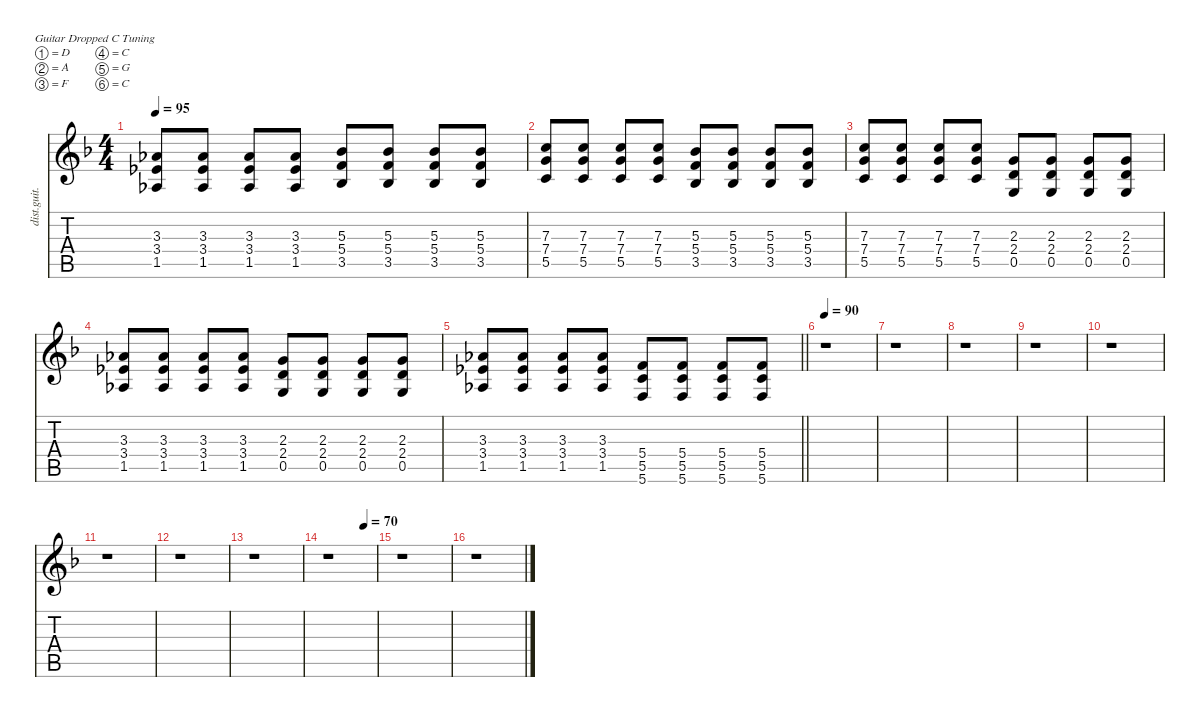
\defaultSystemsLayout 4
\hideDynamics
\bracketExtendMode nobrackets
\otherSystemsTrackNameOrientation horizontal
\track ("Emppu(Disto)" "dist.guit.") {instrument distortionguitar}
\staff {score tabs}
\tuning (D4 A3 F3 C3 G2 C2)
\ts (4 4)
\tempo 95
\clef g2
\ks f
(3.3 3.4 1.5).8{dy f} (3.3 3.4 1.5).8 (3.3 3.4 1.5).8 (3.3 3.4 1.5).8 (5.3 5.4 3.5).8 (5.3 5.4 3.5).8 (5.3 5.4 3.5).8 (5.3 5.4 3.5).8 |
(7.3 7.4 5.5).8 (7.3 7.4 5.5).8 (7.3 7.4 5.5).8 (7.3 7.4 5.5).8 (5.3 5.4 3.5).8 (5.3 5.4 3.5).8 (5.3 5.4 3.5).8 (5.3 5.4 3.5).8 |
(7.3 7.4 5.5).8 (7.3 7.4 5.5).8 (7.3 7.4 5.5).8 (7.3 7.4 5.5).8 (2.3 2.4 0.5).8 (2.3 2.4 0.5).8 (2.3 2.4 0.5).8 (2.3 2.4 0.5).8 |
(3.3 3.4 1.5).8 (3.3 3.4 1.5).8 (3.3 3.4 1.5).8 (3.3 3.4 1.5).8 (2.3 2.4 0.5).8 (2.3 2.4 0.5).8 (2.3 2.4 0.5).8 (2.3 2.4 0.5).8 |
\barLineRight lightlight
(3.3 3.4 1.5).8 (3.3 3.4 1.5).8 (3.3 3.4 1.5).8 (3.3 3.4 1.5).8 (5.4 5.5 5.6).8 (5.4 5.5 5.6).8 (5.4 5.5 5.6).8 (5.4 5.5 5.6).8 |
\tempo 90
r.1 |
r.1 |
r.1 |
\tempo (85 0.625 hide)
r.1 |
\tempo (90 hide)
r.1 |
r.1 |
r.1 |
\tempo (80 hide)
r.1 |
\tempo (70 0.75)
\tempo (60 0.875 hide)
r.1 |
\tempo (80 hide)
r.1 |
r.1
